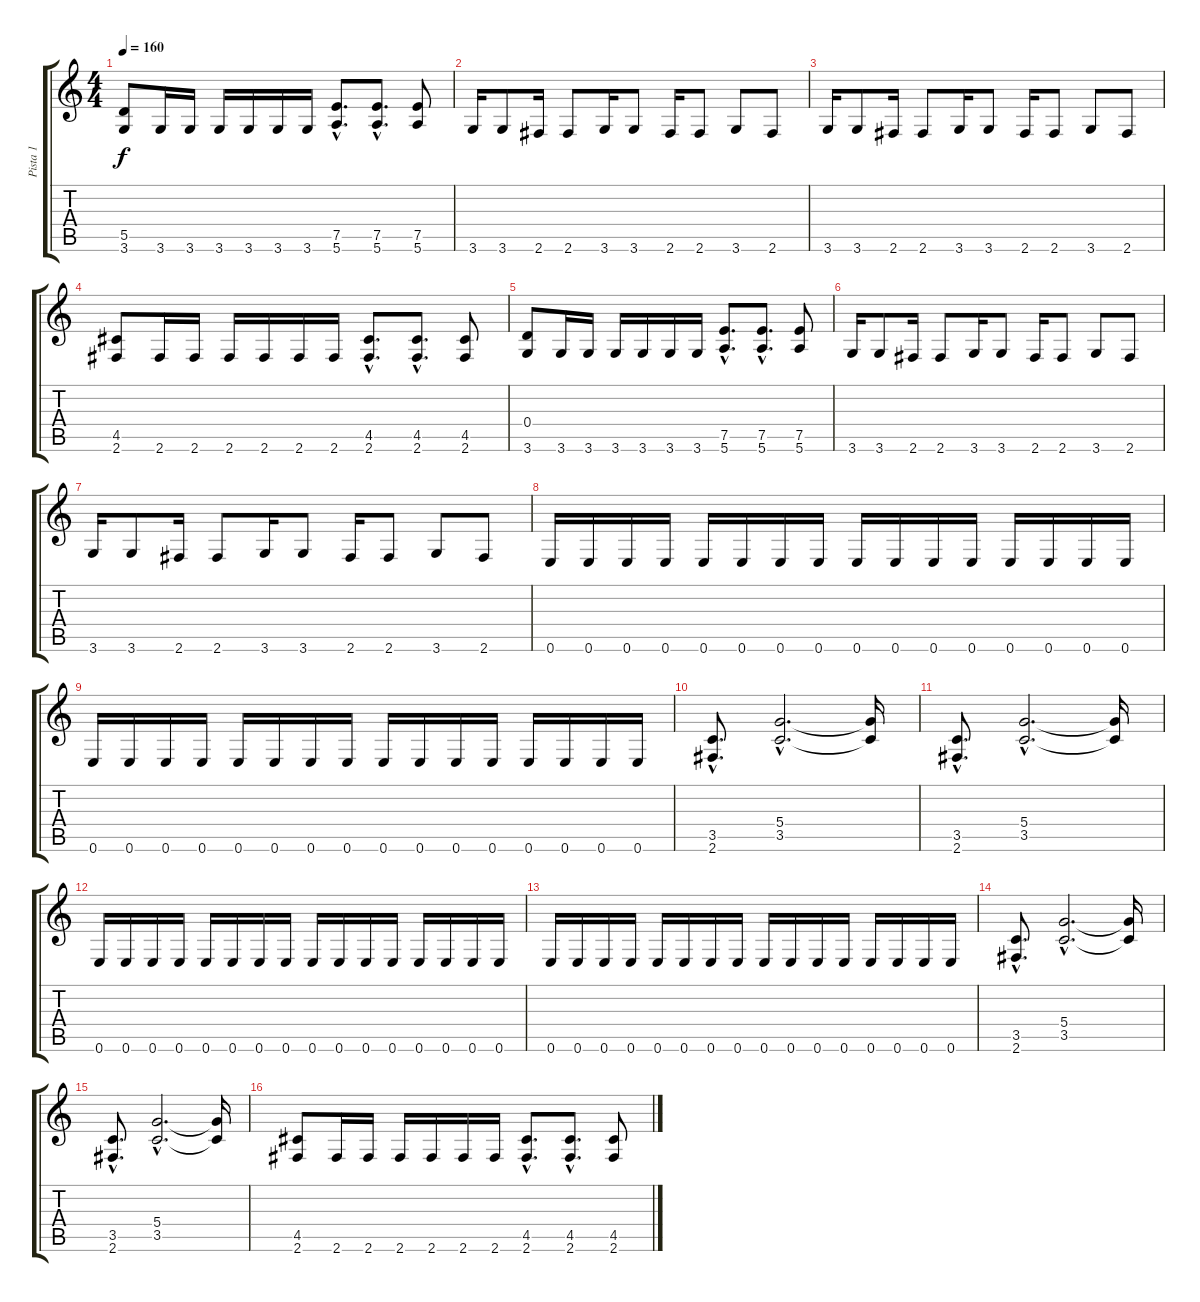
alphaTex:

\track ("Pista 1" "Pista 1") {instrument distortionguitar}
\staff {score tabs}
\tuning (E4 B3 G3 D3 A2 E2) {hide}
\ts (4 4)
\tempo 160
\clef g2
\ks c
(5.5 3.6).8{dy f} 3.6.16 3.6.16 3.6.16 3.6.16 3.6.16 3.6.16 (7.5{hac} 5.6{hac}).8{d} (7.5{hac} 5.6{hac}).8{d} (7.5 5.6).8 |
3.6.16 3.6.8 2.6.16 2.6.8 3.6.16 3.6.8 2.6.16 2.6.8 3.6.8 2.6.8 |
3.6.16 3.6.8 2.6.16 2.6.8 3.6.16 3.6.8 2.6.16 2.6.8 3.6.8 2.6.8 |
(4.5 2.6).8 2.6.16 2.6.16 2.6.16 2.6.16 2.6.16 2.6.16 (4.5{hac} 2.6{hac}).8{d} (4.5{hac} 2.6{hac}).8{d} (4.5 2.6).8 |
(0.4 3.6).8 3.6.16 3.6.16 3.6.16 3.6.16 3.6.16 3.6.16 (7.5{hac} 5.6{hac}).8{d} (7.5{hac} 5.6{hac}).8{d} (7.5 5.6).8 |
3.6.16 3.6.8 2.6.16 2.6.8 3.6.16 3.6.8 2.6.16 2.6.8 3.6.8 2.6.8 |
3.6.16 3.6.8 2.6.16 2.6.8 3.6.16 3.6.8 2.6.16 2.6.8 3.6.8 2.6.8 |
0.6.16 0.6.16 0.6.16 0.6.16 0.6.16 0.6.16 0.6.16 0.6.16 0.6.16 0.6.16 0.6.16 0.6.16 0.6.16 0.6.16 0.6.16 0.6.16 |
0.6.16 0.6.16 0.6.16 0.6.16 0.6.16 0.6.16 0.6.16 0.6.16 0.6.16 0.6.16 0.6.16 0.6.16 0.6.16 0.6.16 0.6.16 0.6.16 |
(3.5{hac} 2.6{hac}).8{d} (5.4{hac} 3.5{hac}).2{d} (5.4{t} 3.5{t}).16 |
(3.5{hac} 2.6{hac}).8{d} (5.4{hac} 3.5{hac}).2{d} (5.4{t} 3.5{t}).16 |
0.6.16 0.6.16 0.6.16 0.6.16 0.6.16 0.6.16 0.6.16 0.6.16 0.6.16 0.6.16 0.6.16 0.6.16 0.6.16 0.6.16 0.6.16 0.6.16 |
0.6.16 0.6.16 0.6.16 0.6.16 0.6.16 0.6.16 0.6.16 0.6.16 0.6.16 0.6.16 0.6.16 0.6.16 0.6.16 0.6.16 0.6.16 0.6.16 |
(3.5{hac} 2.6{hac}).8{d} (5.4{hac} 3.5{hac}).2{d} (5.4{t} 3.5{t}).16 |
(3.5{hac} 2.6{hac}).8{d} (5.4{hac} 3.5{hac}).2{d} (5.4{t} 3.5{t}).16 |
(4.5 2.6).8 2.6.16 2.6.16 2.6.16 2.6.16 2.6.16 2.6.16 (4.5{hac} 2.6{hac}).8{d} (4.5{hac} 2.6{hac}).8{d} (4.5 2.6).8
